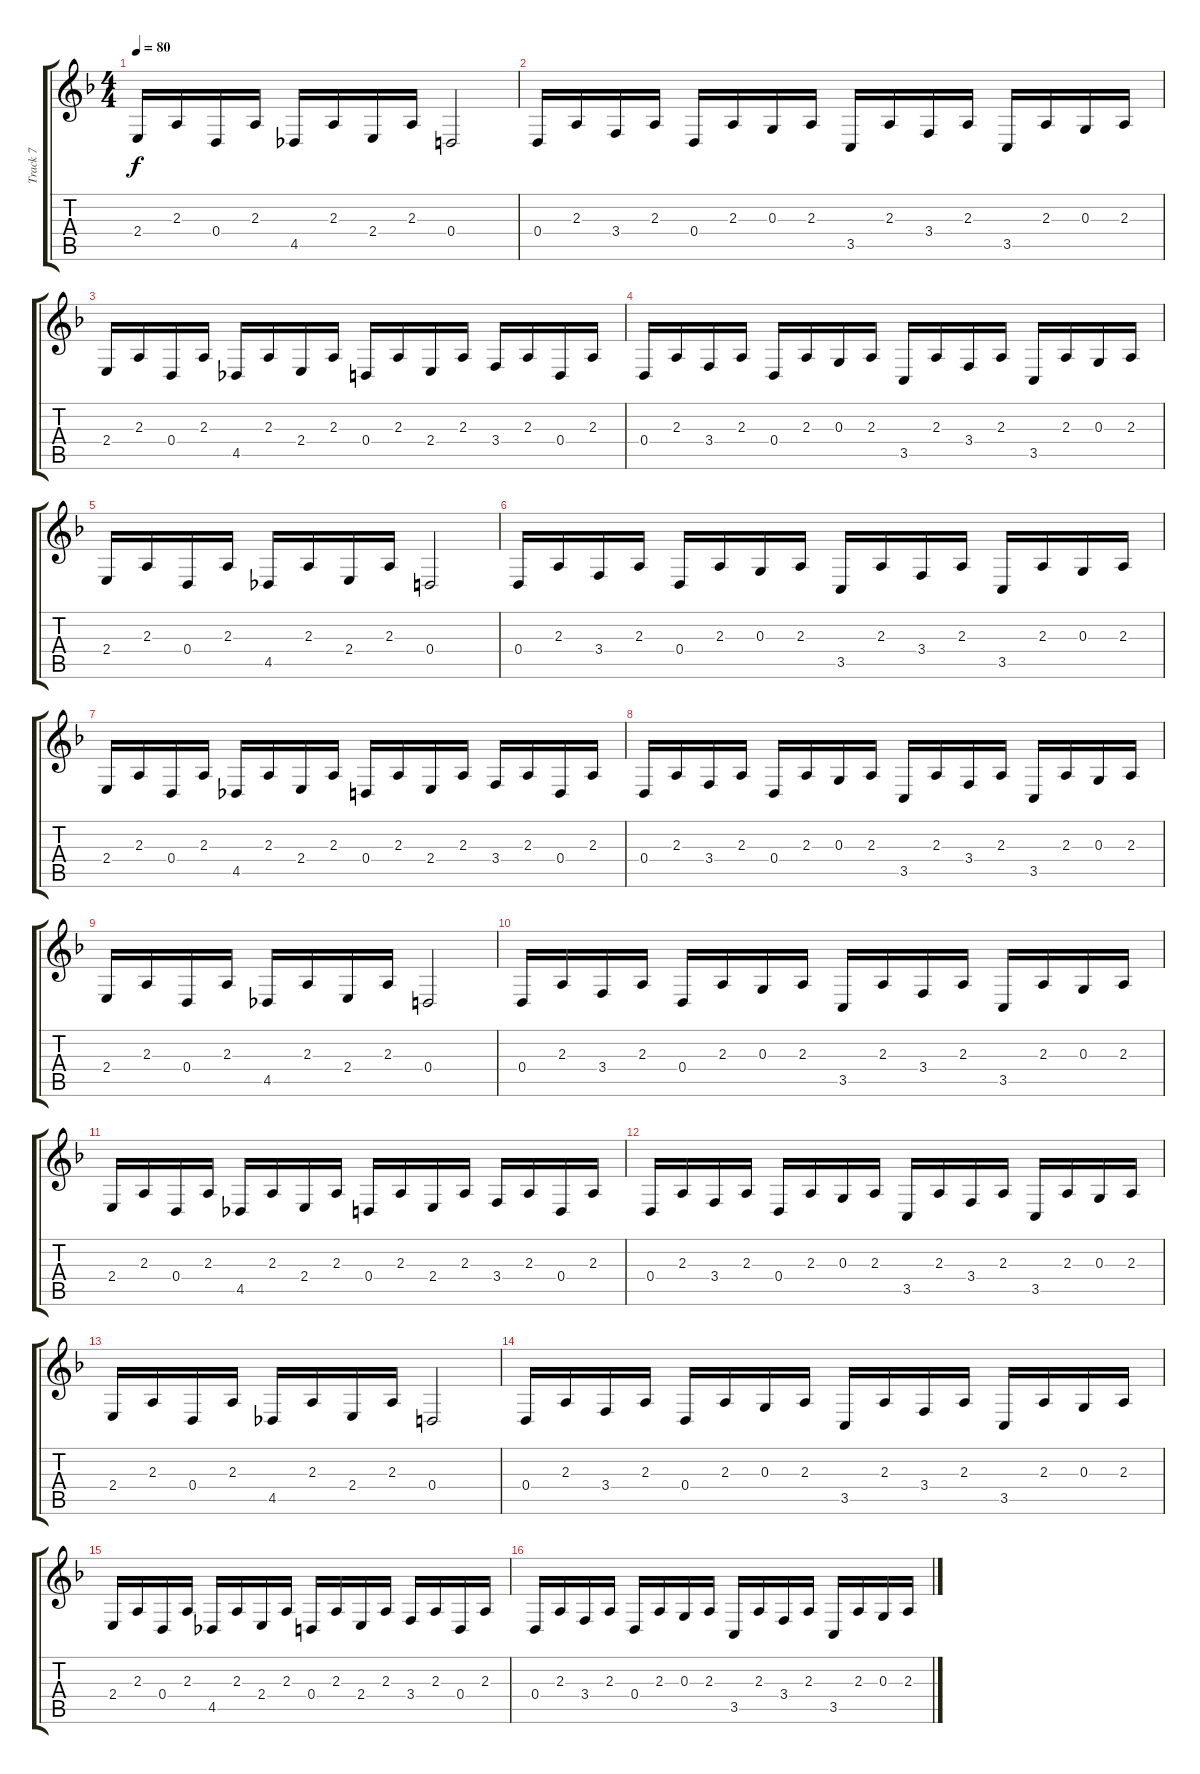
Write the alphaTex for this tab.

\track ("Track 7" "Track 7") {instrument churchorgan}
\staff {score tabs}
\tuning (E4 B3 G3 D3 A2 E2) {hide}
\ts (4 4)
\tempo 80
\clef g2
\ks dminor
2.4.16{dy f} 2.3.16 0.4.16 2.3.16 4.5.16 2.3.16 2.4.16 2.3.16 0.4.2 |
0.4.16 2.3.16 3.4.16 2.3.16 0.4.16 2.3.16 0.3.16 2.3.16 3.5.16 2.3.16 3.4.16 2.3.16 3.5.16 2.3.16 0.3.16 2.3.16 |
2.4.16 2.3.16 0.4.16 2.3.16 4.5.16 2.3.16 2.4.16 2.3.16 0.4.16 2.3.16 2.4.16 2.3.16 3.4.16 2.3.16 0.4.16 2.3.16 |
0.4.16 2.3.16 3.4.16 2.3.16 0.4.16 2.3.16 0.3.16 2.3.16 3.5.16 2.3.16 3.4.16 2.3.16 3.5.16 2.3.16 0.3.16 2.3.16 |
2.4.16 2.3.16 0.4.16 2.3.16 4.5.16 2.3.16 2.4.16 2.3.16 0.4.2 |
0.4.16 2.3.16 3.4.16 2.3.16 0.4.16 2.3.16 0.3.16 2.3.16 3.5.16 2.3.16 3.4.16 2.3.16 3.5.16 2.3.16 0.3.16 2.3.16 |
2.4.16 2.3.16 0.4.16 2.3.16 4.5.16 2.3.16 2.4.16 2.3.16 0.4.16 2.3.16 2.4.16 2.3.16 3.4.16 2.3.16 0.4.16 2.3.16 |
0.4.16 2.3.16 3.4.16 2.3.16 0.4.16 2.3.16 0.3.16 2.3.16 3.5.16 2.3.16 3.4.16 2.3.16 3.5.16 2.3.16 0.3.16 2.3.16 |
2.4.16 2.3.16 0.4.16 2.3.16 4.5.16 2.3.16 2.4.16 2.3.16 0.4.2 |
0.4.16 2.3.16 3.4.16 2.3.16 0.4.16 2.3.16 0.3.16 2.3.16 3.5.16 2.3.16 3.4.16 2.3.16 3.5.16 2.3.16 0.3.16 2.3.16 |
2.4.16 2.3.16 0.4.16 2.3.16 4.5.16 2.3.16 2.4.16 2.3.16 0.4.16 2.3.16 2.4.16 2.3.16 3.4.16 2.3.16 0.4.16 2.3.16 |
0.4.16 2.3.16 3.4.16 2.3.16 0.4.16 2.3.16 0.3.16 2.3.16 3.5.16 2.3.16 3.4.16 2.3.16 3.5.16 2.3.16 0.3.16 2.3.16 |
2.4.16 2.3.16 0.4.16 2.3.16 4.5.16 2.3.16 2.4.16 2.3.16 0.4.2 |
0.4.16 2.3.16 3.4.16 2.3.16 0.4.16 2.3.16 0.3.16 2.3.16 3.5.16 2.3.16 3.4.16 2.3.16 3.5.16 2.3.16 0.3.16 2.3.16 |
2.4.16 2.3.16 0.4.16 2.3.16 4.5.16 2.3.16 2.4.16 2.3.16 0.4.16 2.3.16 2.4.16 2.3.16 3.4.16 2.3.16 0.4.16 2.3.16 |
0.4.16 2.3.16 3.4.16 2.3.16 0.4.16 2.3.16 0.3.16 2.3.16 3.5.16 2.3.16 3.4.16 2.3.16 3.5.16 2.3.16 0.3.16 2.3.16
